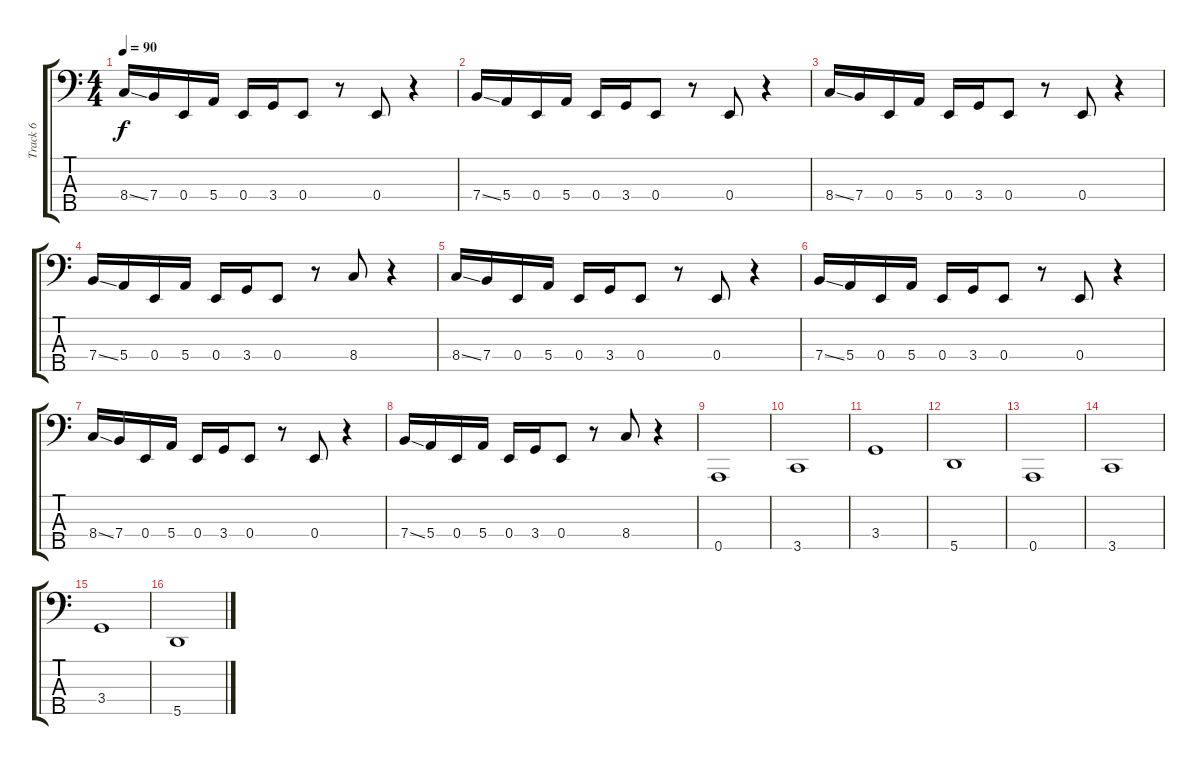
\track ("Track 6" "Track 6") {instrument electricbassfinger}
\staff {score tabs}
\tuning (G2 D2 A1 E1 A0) {hide}
\ts (4 4)
\tempo 90
\clef f4
\ks c
8.4{ss}.16{dy f} 7.4.16 0.4.16 5.4.16 0.4.16 3.4.16 0.4.8 r.8 0.4.8 r.4 |
7.4{ss}.16 5.4.16 0.4.16 5.4.16 0.4.16 3.4.16 0.4.8 r.8 0.4.8 r.4 |
8.4{ss}.16 7.4.16 0.4.16 5.4.16 0.4.16 3.4.16 0.4.8 r.8 0.4.8 r.4 |
7.4{ss}.16 5.4.16 0.4.16 5.4.16 0.4.16 3.4.16 0.4.8 r.8 8.4.8 r.4 |
8.4{ss}.16 7.4.16 0.4.16 5.4.16 0.4.16 3.4.16 0.4.8 r.8 0.4.8 r.4 |
7.4{ss}.16 5.4.16 0.4.16 5.4.16 0.4.16 3.4.16 0.4.8 r.8 0.4.8 r.4 |
8.4{ss}.16 7.4.16 0.4.16 5.4.16 0.4.16 3.4.16 0.4.8 r.8 0.4.8 r.4 |
7.4{ss}.16 5.4.16 0.4.16 5.4.16 0.4.16 3.4.16 0.4.8 r.8 8.4.8 r.4 |
0.5.1 |
3.5.1 |
3.4.1 |
5.5.1 |
0.5.1 |
3.5.1 |
3.4.1 |
5.5.1
